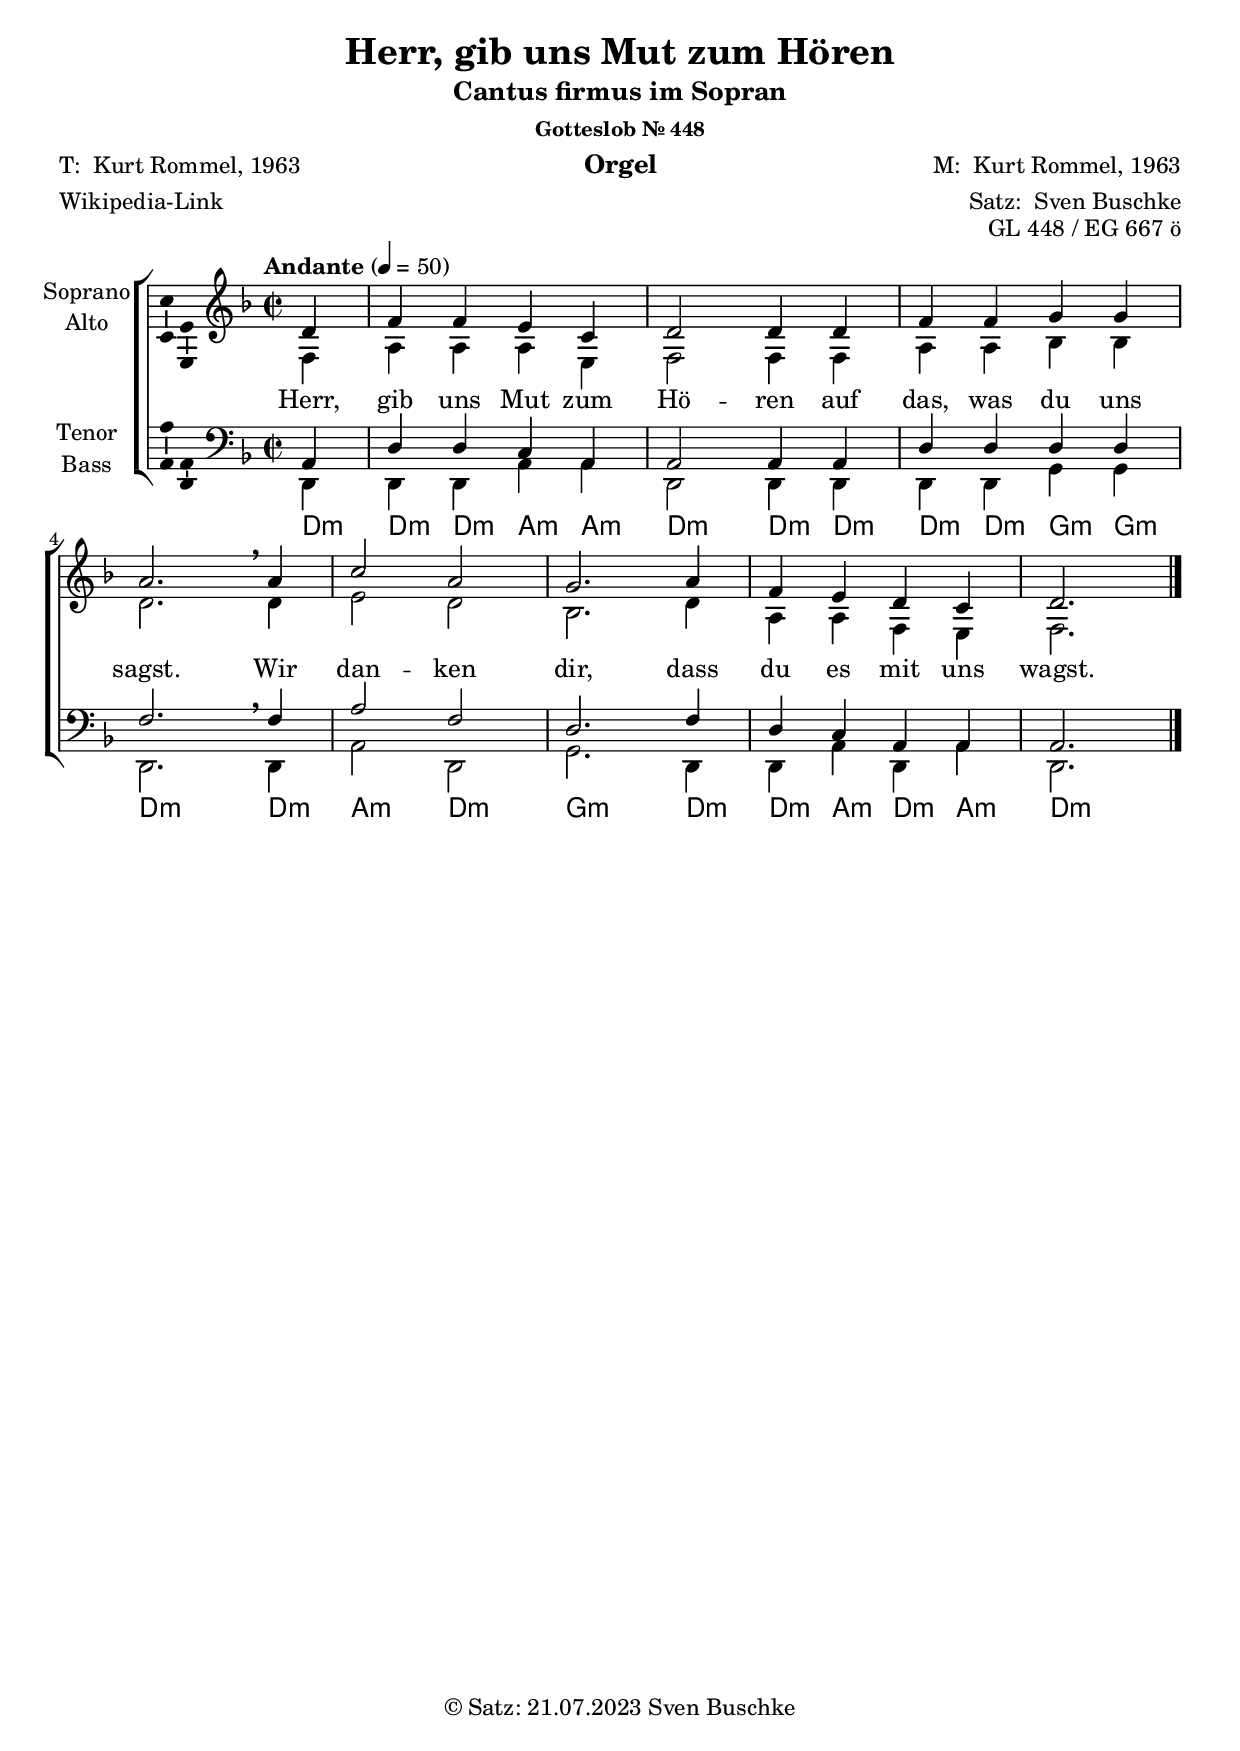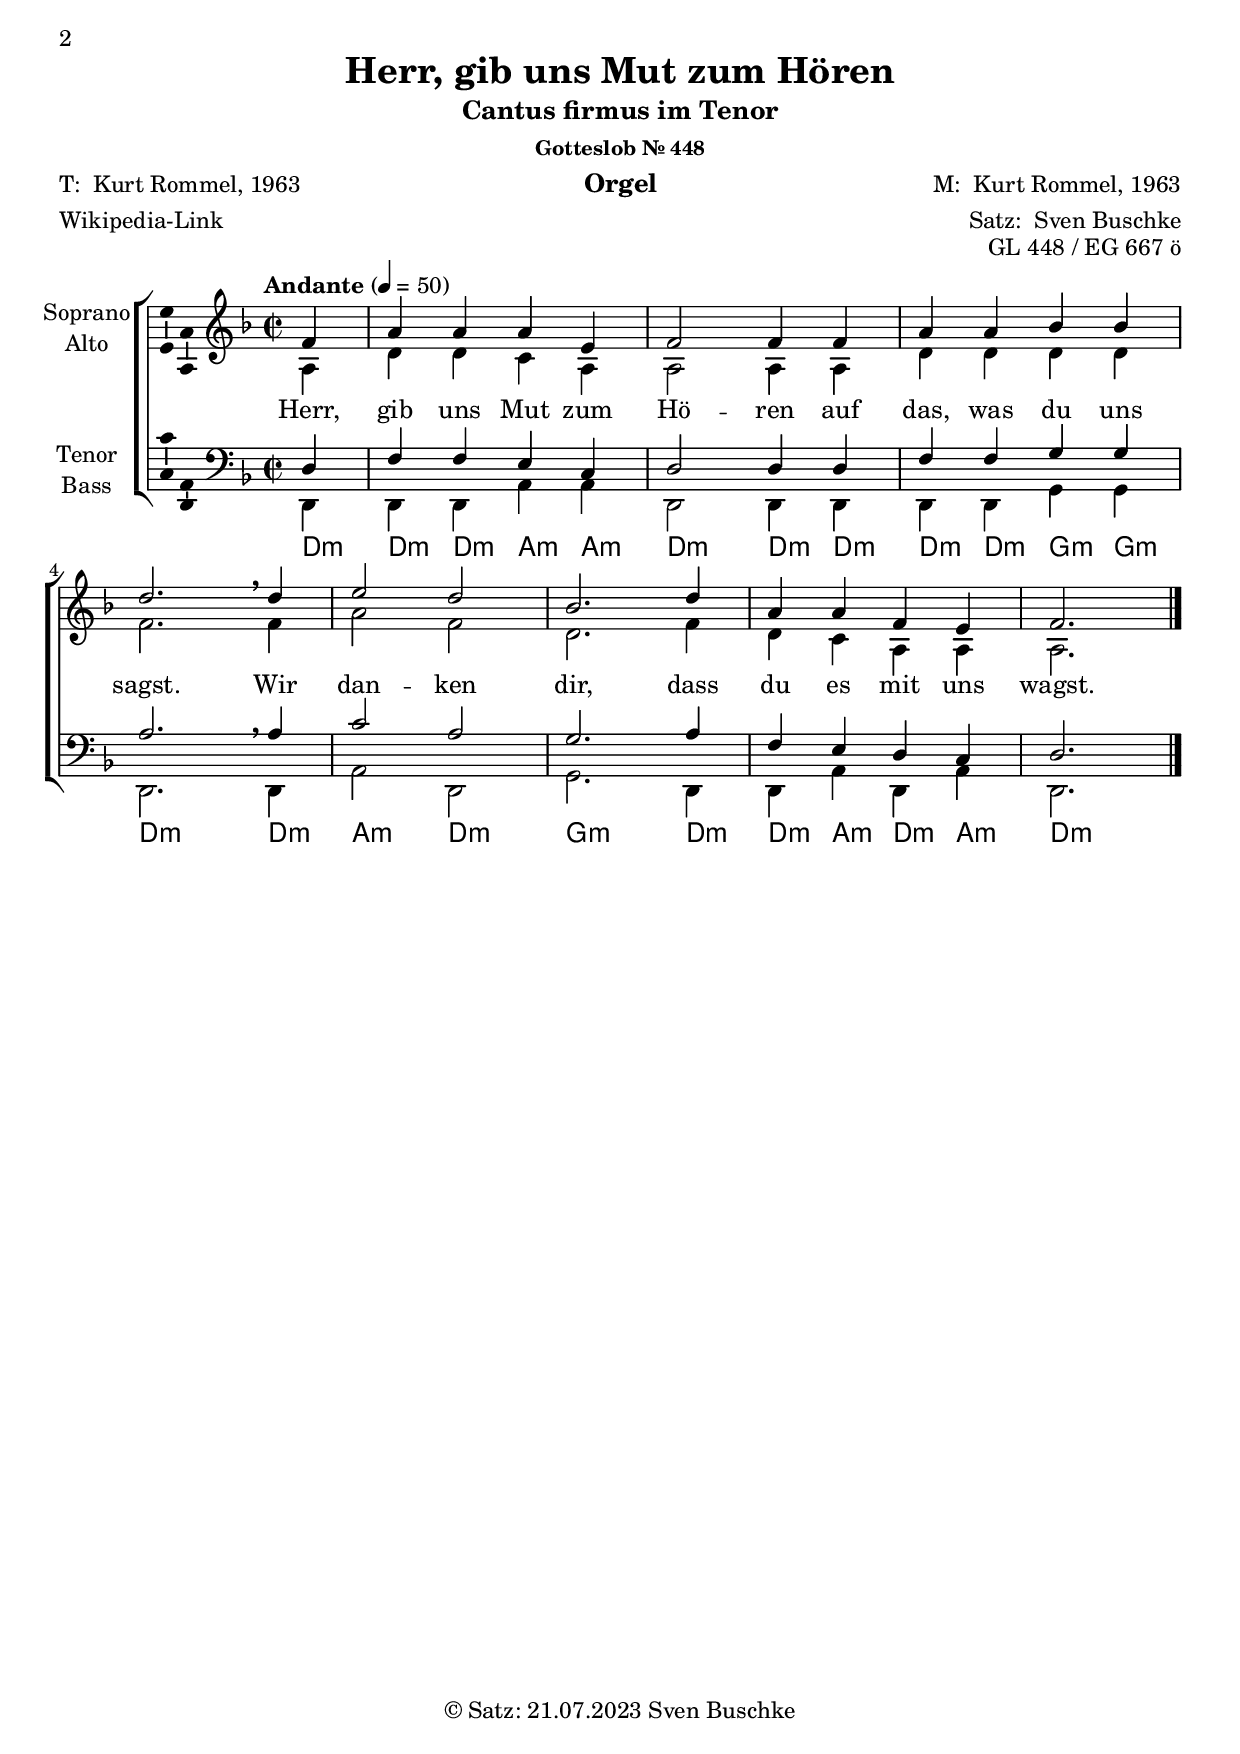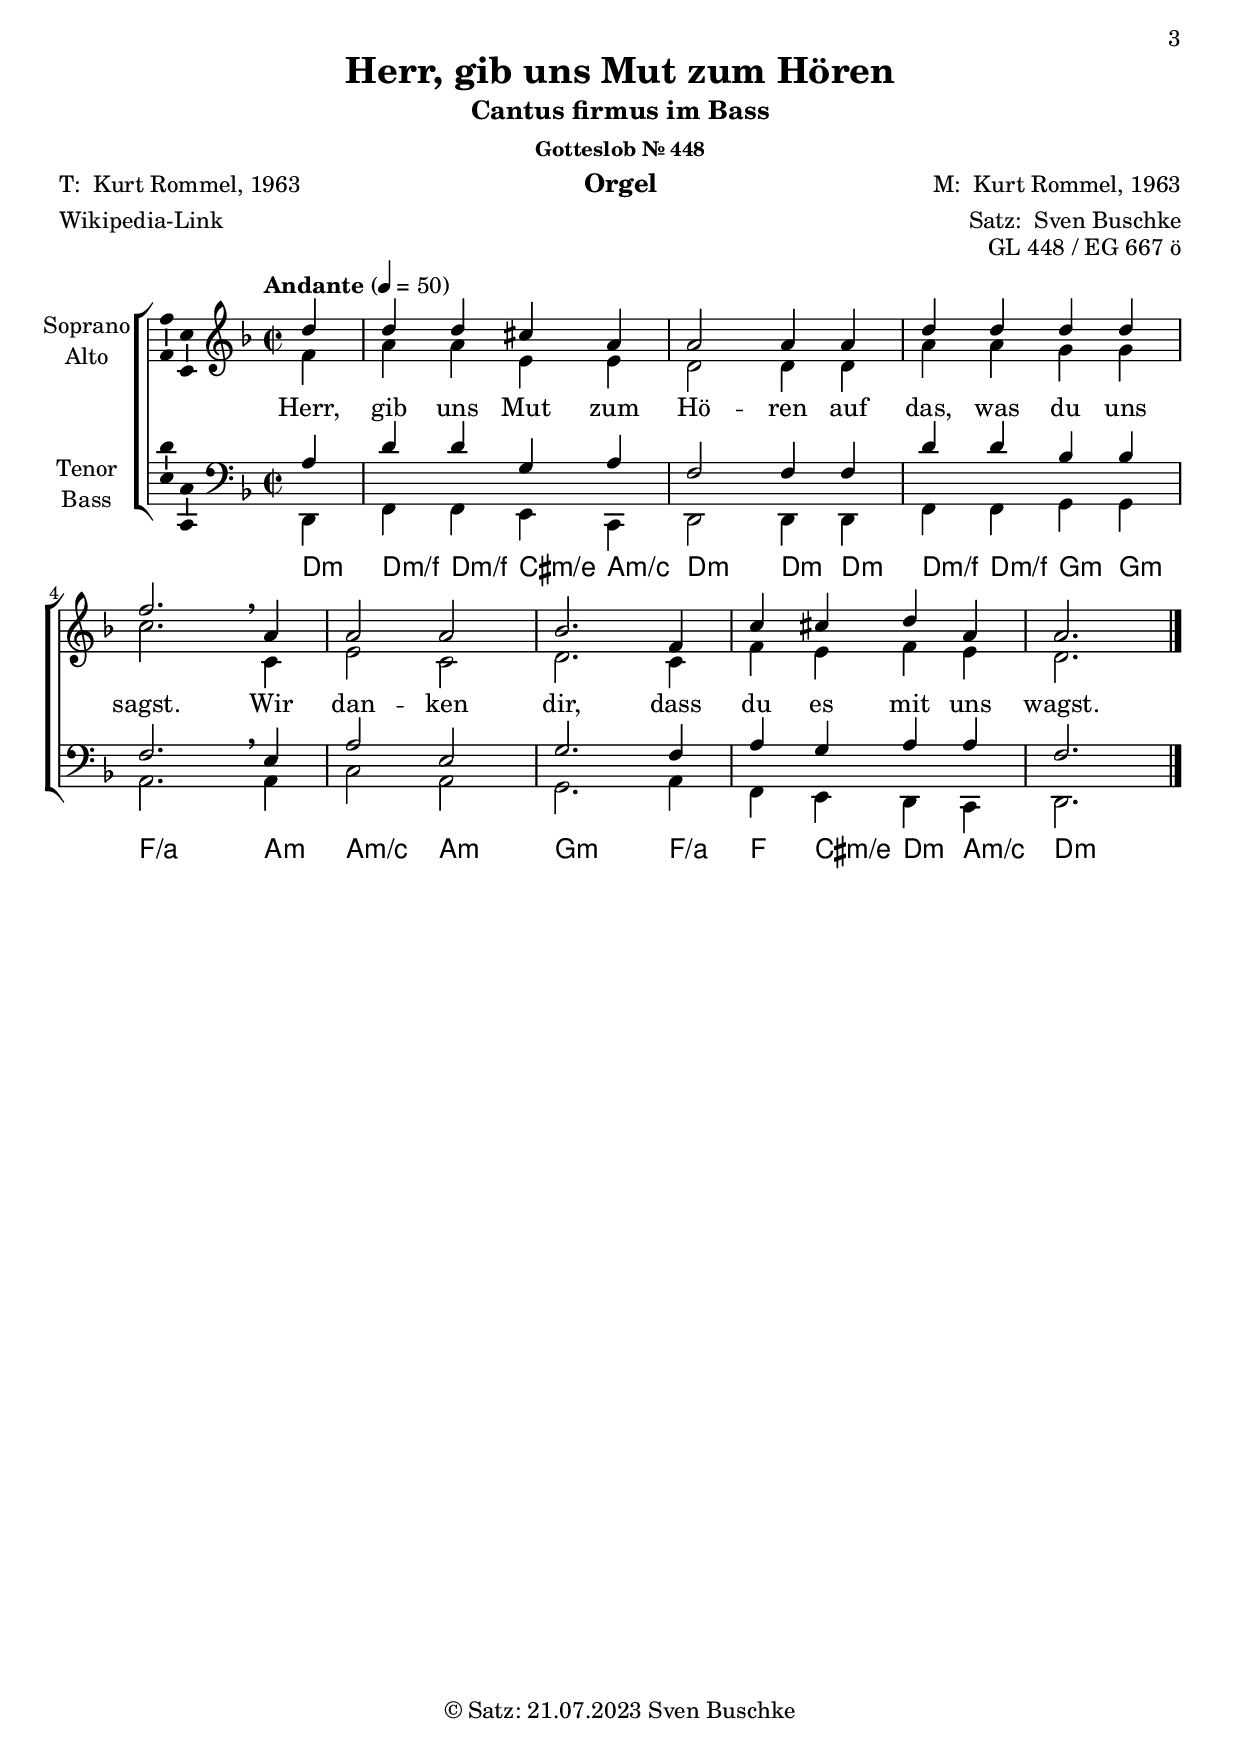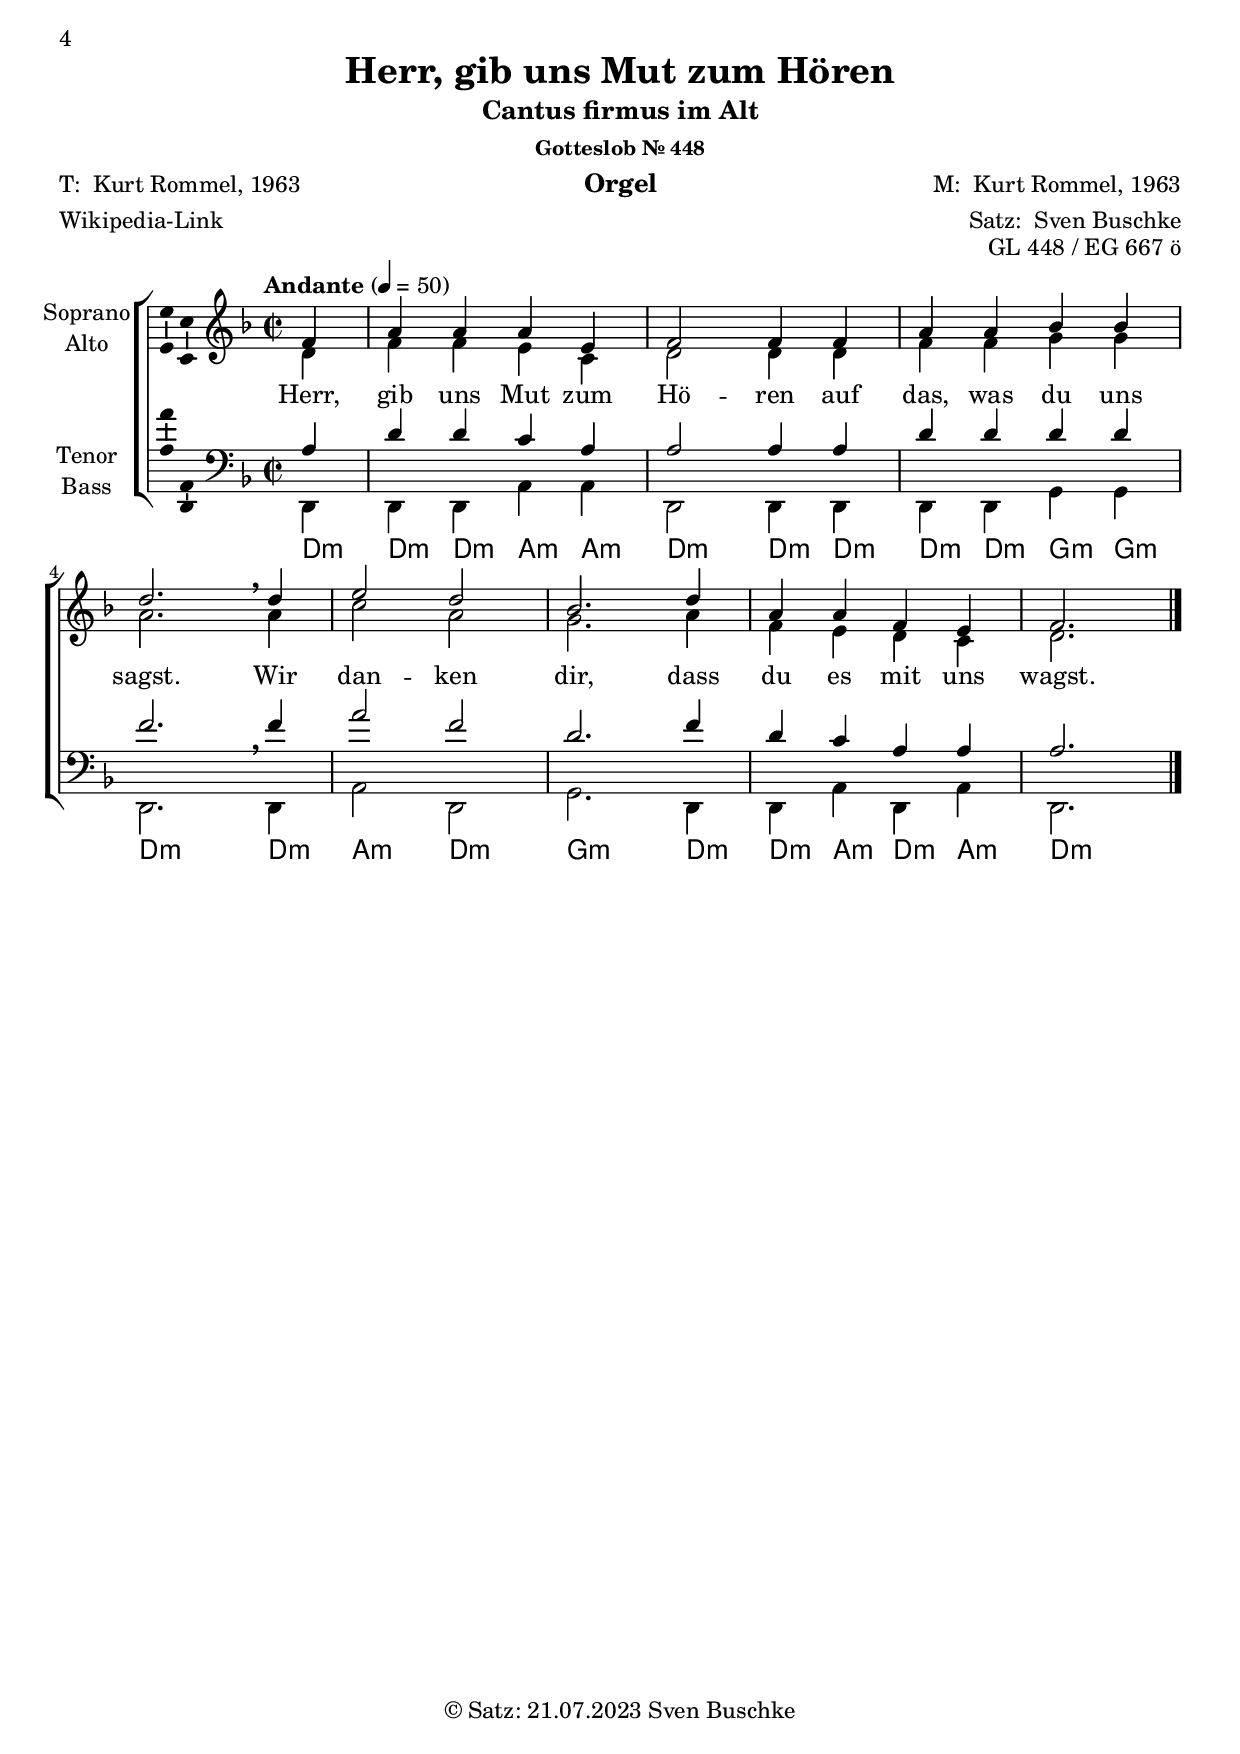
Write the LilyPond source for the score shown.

\version "2.24.1"
\language "english"

\include "predefined-guitar-fretboards.ly"

\header {
  dedication = ""
  title = "Herr, gib uns Mut zum Hören"
  subsubtitle = "Gotteslob Nr. 448"
  instrument = "Orgel"
  composer = \markup {"M: " \with-url #"https://de.wikipedia.org/wiki/Kurt_Rommel" "Kurt Rommel, 1963"}
  arranger = \markup { "Satz: " \with-url #"https://buschke.com" "Sven Buschke" }
  poet = \markup {\with-url #"" "T: " \with-url #"https://de.wikipedia.org/wiki/Kurt_Rommel" "Kurt Rommel, 1963"}
  meter = \markup {\with-url #"https://de.wikipedia.org/wiki/Herr,_gib_uns_Mut_zum_H%C3%B6ren" "Wikipedia-Link"}
  piece = ""
  opus = "GL 448 / EG 667 ö"
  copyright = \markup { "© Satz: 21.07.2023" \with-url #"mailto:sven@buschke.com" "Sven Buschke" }
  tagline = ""
}

global = {
  \key d \minor
  \time 2/2
  \tempo "Andante" 4=50
}

scoreASoprano = \relative c'' {
  \global
  % Music follows here.
  \partial 4
  d,4
  f f e c d2 d4 d f f g g a2.\breathe
  a4 c2 a g2. a4 f e d c d2.
  \bar "|."
}

scoreAAlto = \relative c' {
  \global
  % Music follows here.
  \partial 4
  f,4
  a a a e f2 f4 f a a bf bf d2.\breathe
  d4 e2 d bf2. d4 a a f e f2. 
}

scoreATenor = \relative c' {
  \global
  % Music follows here.
  \partial 4
  a,4
  d d c a a2 a4 a d d d d f2.\breathe
  f4 a2 f d2. f4 d c a a a2.
}

scoreABass = \relative c {
  \global
  % Music follows here.
  \partial 4
  d,4
  d d a' a d,2 d4 d d d g g d2.\breathe
  d4 a'2 d, g2. d4 d a' d, a' d,2.
}

scoreAVerse = \lyricmode {
  % Lyrics follow here.
  Herr, gib uns Mut zum Hö -- ren auf das, was du uns sagst.
  Wir dan -- ken dir, dass du es mit uns wagst.
}

scoreAChordNames = \chordmode {
  \global
  \germanChords
  % Chords follow here.
  \partial 4
  d4:min
  d:min d:min a:min a:min d2:min d4:min d4:min d4:min d:min g:min g:min d2.:min\breathe
  d4:min a2:min d:min g2.:min d4:min d:min a:min d:min a:min d2.:min 
}

scoreAFigBass = \figuremode {
  \global
  % Figures follow here.

}

scoreAChoirPart = \new ChoirStaff <<
  \new Staff \with {
    midiInstrument = "choir aahs"
    instrumentName = \markup \center-column { "Soprano" "Alto" }
  } <<
    \new Voice = "soprano" \with {
      \consists "Ambitus_engraver"
    } { \voiceOne \scoreASoprano }
    \new Voice = "alto" \with {
      \consists "Ambitus_engraver"
      \override Ambitus #'X-offset = #2.0
    } { \voiceTwo \scoreAAlto }
  >>
  \new Lyrics \with {
    \override VerticalAxisGroup #'staff-affinity = #CENTER
  } \lyricsto "soprano" \scoreAVerse
  \new Staff \with {
    midiInstrument = "choir aahs"
    instrumentName = \markup \center-column { "Tenor" "Bass" }
  } <<
    \clef bass
    \new Voice = "tenor" \with {
      \consists "Ambitus_engraver"
    } { \voiceOne \scoreATenor }
    \new Voice = "bass" \with {
      \consists "Ambitus_engraver"
      \override Ambitus #'X-offset = #2.0
    } { \voiceTwo \scoreABass }
  >>
>>

scoreAChordsPart = <<
  \new ChordNames \scoreAChordNames
  %   \scoreAChordNames
  %   \new FretBoards \scoreAChordNames
>>

scoreABassFiguresPart = \new FiguredBass \with {
  useBassFigureExtenders = ##t
} \scoreAFigBass

\bookpart {
  \header {
    subtitle = "Cantus firmus im Sopran"
  }
  \score {
    <<
      \scoreAChoirPart
      \scoreAChordsPart
      \scoreABassFiguresPart
    >>
    \layout { }
    \midi {
      \tempo 4=100
    }
  }
}

scoreBSoprano = \relative c'' {
  \global
  % Music follows here.
  \transpose c c' \scoreAAlto
}

scoreBAlto = \relative c' {
  \global
  % Music follows here.
  \transpose c c' \scoreATenor
}

scoreBTenor = \relative c' {
  \global
  % Music follows here.
  \transpose c c, \scoreASoprano
}

scoreBBass = \relative c {
  \global
  % Music follows here.
  \scoreABass
}

scoreBVerse = \lyricmode {
  % Lyrics follow here.
  \scoreAVerse
}

scoreBChordNames = \chordmode {
  \global
  \germanChords
  % Chords follow here.
  \scoreAChordNames
}

scoreBFigBass = \figuremode {
  \global
  % Figures follow here.
  \scoreAFigBass
}

scoreBChoirPart = \new ChoirStaff <<
  \new Staff \with {
    midiInstrument = "choir aahs"
    instrumentName = \markup \center-column { "Soprano" "Alto" }
  } <<
    \new Voice = "soprano" \with {
      \consists "Ambitus_engraver"
    } { \voiceOne \scoreBSoprano }
    \new Voice = "alto" \with {
      \consists "Ambitus_engraver"
      \override Ambitus #'X-offset = #2.0
    } { \voiceTwo \scoreBAlto }
  >>
  \new Lyrics \with {
    \override VerticalAxisGroup #'staff-affinity = #CENTER
  } \lyricsto "soprano" \scoreBVerse
  \new Staff \with {
    midiInstrument = "choir aahs"
    instrumentName = \markup \center-column { "Tenor" "Bass" }
  } <<
    \clef bass
    \new Voice = "tenor" \with {
      \consists "Ambitus_engraver"
    } { \voiceOne \scoreBTenor }
    \new Voice = "bass" \with {
      \consists "Ambitus_engraver"
      \override Ambitus #'X-offset = #2.0
    } { \voiceTwo \scoreBBass }
  >>
>>

scoreBChordsPart = <<
  \new ChordNames \scoreBChordNames
  %   \scoreBChordNames
  %   \new FretBoards \scoreBChordNames
>>

scoreBBassFiguresPart = \new FiguredBass \with {
  useBassFigureExtenders = ##t
} \scoreBFigBass

\bookpart {
  \header {
    subtitle = "Cantus firmus im Tenor"
  }
  \score {
    <<
      \scoreBChoirPart
      \scoreBChordsPart
      \scoreBBassFiguresPart
    >>
    \layout { }
    \midi {
      \tempo 4=100
    }
  }
}

scoreCSoprano = \relative c'' {
  \global
  % Music follows here.
  \partial 4
  d4
  d d cs a a2 a4 a d d d d f2.\breathe
  a,4 a2 a bf2. f4 c' cs d a a2. 
}

scoreCAlto = \relative c' {
  \global
  % Music follows here.
  \partial 4
  f4
  a a e e d2 d4 d a' a g g c2.\breathe
  c,4 e2 c d2. c4 f e f e d2.
}

scoreCTenor = \relative c' {
  \global
  % Music follows here.
  \partial 4
  a4
  d d g, a f2 f4 f4 d' d bf bf f2.\breathe
  e4 a2 e g2. f4 a g a a f2. 
}

scoreCBass = \relative c {
  \global
  % Music follows here.
  \transpose c c,, \scoreASoprano
}

scoreCVerse = \lyricmode {
  % Lyrics follow here.
  \scoreAVerse
}

scoreCChordNames = \chordmode {
  \global
  \germanChords
  % Chords follow here.
  \partial 4
  d4:m
  d:m/f d:m/f cs:m/e a:m/c d2:m d4:m d:m d:m/f d:m/f g:m g:m f2./a
  a4:m a2:m/c a:m g2.:m f4/a f cs:m/e d:m a:min/c d2.:m
}

scoreCFigBass = \figuremode {
  \global
  % Figures follow here.

}

scoreCChoirPart = \new ChoirStaff <<
  \new Staff \with {
    midiInstrument = "choir aahs"
    instrumentName = \markup \center-column { "Soprano" "Alto" }
  } <<
    \new Voice = "soprano" \with {
      \consists "Ambitus_engraver"
    } { \voiceOne \scoreCSoprano }
    \new Voice = "alto" \with {
      \consists "Ambitus_engraver"
      \override Ambitus #'X-offset = #2.0
    } { \voiceTwo \scoreCAlto }
  >>
  \new Lyrics \with {
    \override VerticalAxisGroup #'staff-affinity = #CENTER
  } \lyricsto "soprano" \scoreCVerse
  \new Staff \with {
    midiInstrument = "choir aahs"
    instrumentName = \markup \center-column { "Tenor" "Bass" }
  } <<
    \clef bass
    \new Voice = "tenor" \with {
      \consists "Ambitus_engraver"
    } { \voiceOne \scoreCTenor }
    \new Voice = "bass" \with {
      \consists "Ambitus_engraver"
      \override Ambitus #'X-offset = #2.0
    } { \voiceTwo \scoreCBass }
  >>
>>

scoreCChordsPart = <<
  \new ChordNames \scoreCChordNames
  %   \scoreCChordNames
  %   \new FretBoards \scoreCChordNames
>>

scoreCBassFiguresPart = \new FiguredBass \with {
  useBassFigureExtenders = ##t
} \scoreCFigBass

\bookpart {
  \header {
    subtitle = "Cantus firmus im Bass"
  }
  \score {
    <<
      \scoreCChoirPart
      \scoreCChordsPart
      \scoreCBassFiguresPart
    >>
    \layout { }
    \midi {
      \tempo 4=100
    }
  }
}

scoreDSoprano = \relative c'' {
  \global
  % Music follows here.
  \transpose c c' \scoreAAlto
}

scoreDAlto = \relative c' {
  \global
  % Music follows here.
  \scoreASoprano
}

scoreDTenor = \relative c' {
  \global
  % Music follows here.
  \transpose c c' \scoreATenor
}

scoreDBass = \relative c {
  \global
  % Music follows here.
  \scoreABass
}

scoreDVerse = \lyricmode {
  % Lyrics follow here.
  \scoreAVerse
}

scoreDChordNames = \chordmode {
  \global
  \germanChords
  % Chords follow here.
  \scoreAChordNames
}

scoreDFigBass = \figuremode {
  \global
  % Figures follow here.
  \scoreAFigBass
}

scoreDChoirPart = \new ChoirStaff <<
  \new Staff \with {
    midiInstrument = "choir aahs"
    instrumentName = \markup \center-column { "Soprano" "Alto" }
  } <<
    \new Voice = "soprano" \with {
      \consists "Ambitus_engraver"
    } { \voiceOne \scoreDSoprano }
    \new Voice = "alto" \with {
      \consists "Ambitus_engraver"
      \override Ambitus #'X-offset = #2.0
    } { \voiceTwo \scoreDAlto }
  >>
  \new Lyrics \with {
    \override VerticalAxisGroup #'staff-affinity = #CENTER
  } \lyricsto "soprano" \scoreDVerse
  \new Staff \with {
    midiInstrument = "choir aahs"
    instrumentName = \markup \center-column { "Tenor" "Bass" }
  } <<
    \clef bass
    \new Voice = "tenor" \with {
      \consists "Ambitus_engraver"
    } { \voiceOne \scoreDTenor }
    \new Voice = "bass" \with {
      \consists "Ambitus_engraver"
      \override Ambitus #'X-offset = #2.0
    } { \voiceTwo \scoreDBass }
  >>
>>

scoreDChordsPart = <<
  \new ChordNames \scoreDChordNames
  %   \scoreDChordNames
  %   \new FretBoards \scoreDChordNames
>>

scoreDBassFiguresPart = \new FiguredBass \with {
  useBassFigureExtenders = ##t
} \scoreDFigBass

\bookpart {
  \header {
    subtitle = "Cantus firmus im Alt"
  }
  \score {
    <<
      \scoreDChoirPart
      \scoreDChordsPart
      \scoreDBassFiguresPart
    >>
    \layout { }
    \midi {
      \tempo 4=100
    }
  }
}